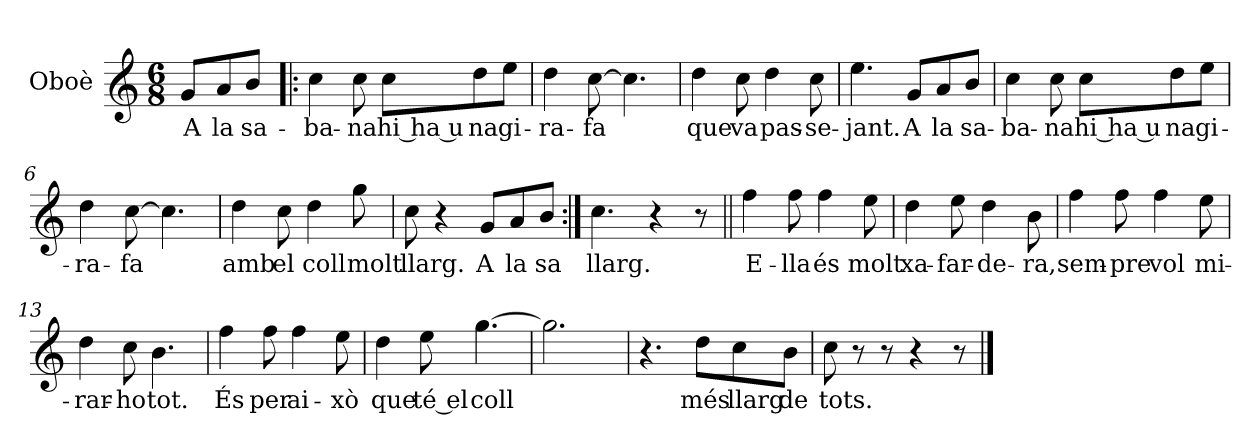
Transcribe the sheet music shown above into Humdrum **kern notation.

**kern	**text
*part1	*part1
*staff1	*staff1
*I"Oboè	*
*I'Ob.	*
*clefG2	*
*k[]	*
*M6/8	*
*MM195	*
=	=
!	!LO:LY:b
8g/L	A
!	!LO:LY:b
8a/	la
!	!LO:LY:b
8b/J	sa-
=1!|:	=1!|:
!	!LO:LY:b
4cc\	-ba-
!	!LO:LY:b
8cc\	-na
!	!LO:LY:b
8cc\L	hi ha u
!	!LO:LY:b
8dd\	-na
!	!LO:LY:b
8ee\J	gi-
=2	=2
!	!LO:LY:b
4dd\	-ra-
!	!LO:LY:b
[8cc\	-fa
4.cc\]	.
=3	=3
!	!LO:LY:b
4dd\	que
!	!LO:LY:b
8cc\	va
!	!LO:LY:b
4dd\	pas-
!	!LO:LY:b
8cc\	-se-
=4	=4
!	!LO:LY:b
4.ee\	-jant.
!	!LO:LY:b
8g/L	A
!	!LO:LY:b
8a/	la
!	!LO:LY:b
8b/J	sa-
!!LO:LB:g=z
=5	=5
!	!LO:LY:b
4cc\	-ba-
!	!LO:LY:b
8cc\	-na
!	!LO:LY:b
8cc\L	hi ha u
!	!LO:LY:b
8dd\	-na
!	!LO:LY:b
8ee\J	gi-
=6	=6
!	!LO:LY:b
4dd\	-ra-
!	!LO:LY:b
[8cc\	-fa
4.cc\]	.
=7	=7
!	!LO:LY:b
4dd\	amb
!	!LO:LY:b
8cc\	el
!	!LO:LY:b
4dd\	coll
!	!LO:LY:b
8gg\	molt
=8	=8
!	!LO:LY:b
8cc\	llarg.
4r	.
!	!LO:LY:b
8g/L	A
!	!LO:LY:b
8a/	la
!	!LO:LY:b
8b/J	sa
=9:|!	=9:|!
!	!LO:LY:b
4.cc\	llarg.
4r	.
8r	.
!!LO:LB:g=z
=10||	=10||
!	!LO:LY:b
4ff\	E-
!	!LO:LY:b
8ff\	-lla
!	!LO:LY:b
4ff\	és
!	!LO:LY:b
8ee\	molt
=11	=11
!	!LO:LY:b
4dd\	xa-
!	!LO:LY:b
8ee\	-far-
!	!LO:LY:b
4dd\	-de-
!	!LO:LY:b
8b\	-ra,
=12	=12
!	!LO:LY:b
4ff\	sem-
!	!LO:LY:b
8ff\	-pre
!	!LO:LY:b
4ff\	vol
!	!LO:LY:b
8ee\	mi-
=13	=13
!	!LO:LY:b
4dd\	-rar-
!	!LO:LY:b
8cc\	-ho
!	!LO:LY:b
4.b\	tot.
=14	=14
!	!LO:LY:b
4ff\	És
!	!LO:LY:b
8ff\	per
!	!LO:LY:b
4ff\	ai-
!	!LO:LY:b
8ee\	-xò
!!LO:LB:g=z
=15	=15
!	!LO:LY:b
4dd\	que
!	!LO:LY:b
8ee\	té el
!	!LO:LY:b
[4.gg\	coll
=16	=16
2.gg\]	.
=17	=17
4.r	.
!	!LO:LY:b
8dd\L	més
!	!LO:LY:b
8cc\	llarg
!	!LO:LY:b
8b\J	de
=18	=18
!	!LO:LY:b
8cc\	tots.
8r	.
8r	.
4r	.
8r	.
==	==
*-	*-
